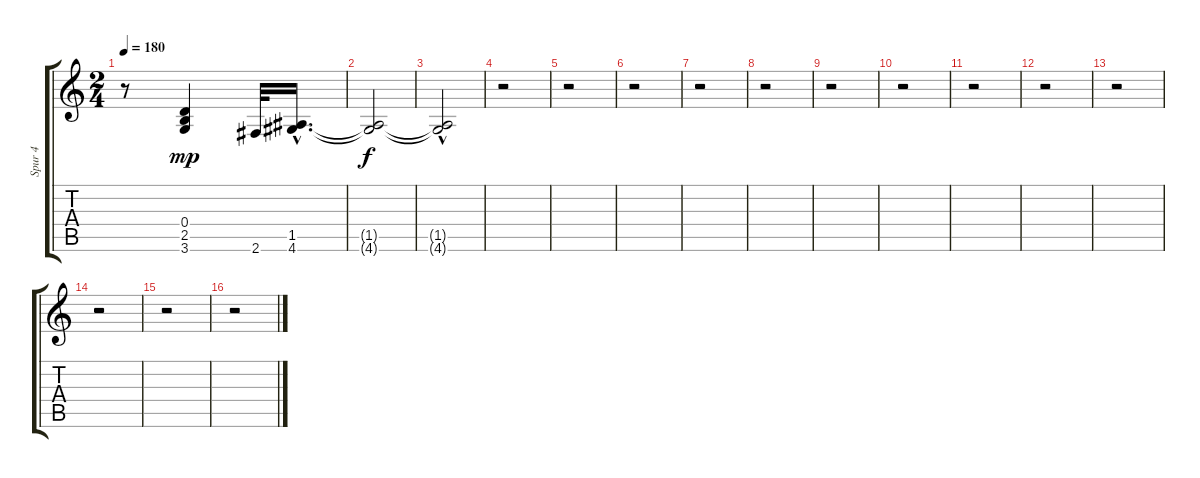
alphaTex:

\track ("Spur 4" "Spur 4") {instrument acousticguitarnylon}
\staff {score tabs}
\tuning (E4 B3 G3 D3 A2 E2) {hide}
\ts (2 4)
\tempo 180
\clef g2
\ks c
r.8{dy mp} (0.4 2.5 3.6).4 2.6.32 (1.5{hac} 4.6{hac}).16{d} |
(1.5{t} 4.6{t}).2{dy f} |
(1.5{t} 4.6{hac t}).2 |
r.2 |
r.2 |
r.2 |
r.2 |
r.2 |
r.2 |
r.2 |
r.2 |
r.2 |
r.2 |
r.2 |
r.2 |
r.2
